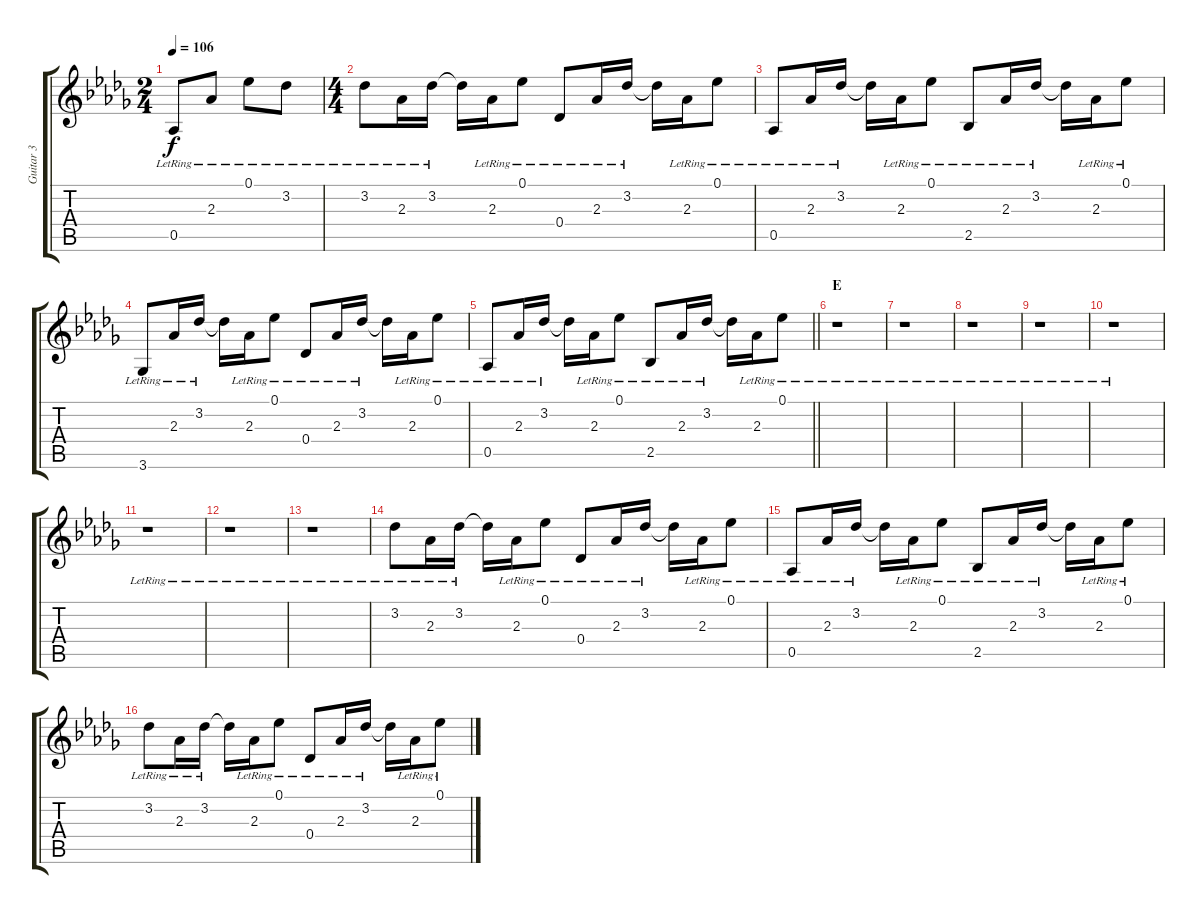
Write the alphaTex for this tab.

\track ("Guitar 3" "Guitar 3") {instrument electricguitarclean}
\staff {score tabs}
\tuning (Eb4 Bb3 Gb3 Db3 Ab2 Eb2) {hide}
\ts (2 4)
\tempo 106
\clef g2
\ks db
0.5{lr}.8{dy f} 2.3{lr}.8 0.1{lr}.8 3.2{lr}.8 |
\ts (4 4)
3.2{lr}.8 2.3{lr}.16 3.2{lr}.16 3.2{t}.16 2.3{lr}.16 0.1{lr}.8 0.4{lr}.8 2.3{lr}.16 3.2{lr}.16 3.2{t}.16 2.3{lr}.16 0.1{lr}.8 |
0.5{lr}.8 2.3{lr}.16 3.2{lr}.16 3.2{t}.16 2.3{lr}.16 0.1{lr}.8 2.5{lr}.8 2.3{lr}.16 3.2{lr}.16 3.2{t}.16 2.3{lr}.16 0.1{lr}.8 |
3.6{lr}.8 2.3{lr}.16 3.2{lr}.16 3.2{t}.16 2.3{lr}.16 0.1{lr}.8 0.4{lr}.8 2.3{lr}.16 3.2{lr}.16 3.2{t}.16 2.3{lr}.16 0.1{lr}.8 |
\barLineRight lightlight
0.5{lr}.8 2.3{lr}.16 3.2{lr}.16 3.2{t}.16 2.3{lr}.16 0.1{lr}.8 2.5{lr}.8 2.3{lr}.16 3.2{lr}.16 3.2{t}.16 2.3{lr}.16 0.1{lr}.8 |
\section ("" "E")
r.1 |
r.1 |
r.1 |
r.1 |
r.1 |
r.1 |
r.1 |
r.1 |
3.2{lr}.8 2.3{lr}.16 3.2{lr}.16 3.2{t}.16 2.3{lr}.16 0.1{lr}.8 0.4{lr}.8 2.3{lr}.16 3.2{lr}.16 3.2{t}.16 2.3{lr}.16 0.1{lr}.8 |
0.5{lr}.8 2.3{lr}.16 3.2{lr}.16 3.2{t}.16 2.3{lr}.16 0.1{lr}.8 2.5{lr}.8 2.3{lr}.16 3.2{lr}.16 3.2{t}.16 2.3{lr}.16 0.1{lr}.8 |
3.2{lr}.8 2.3{lr}.16 3.2{lr}.16 3.2{t}.16 2.3{lr}.16 0.1{lr}.8 0.4{lr}.8 2.3{lr}.16 3.2{lr}.16 3.2{t}.16 2.3{lr}.16 0.1{lr}.8
